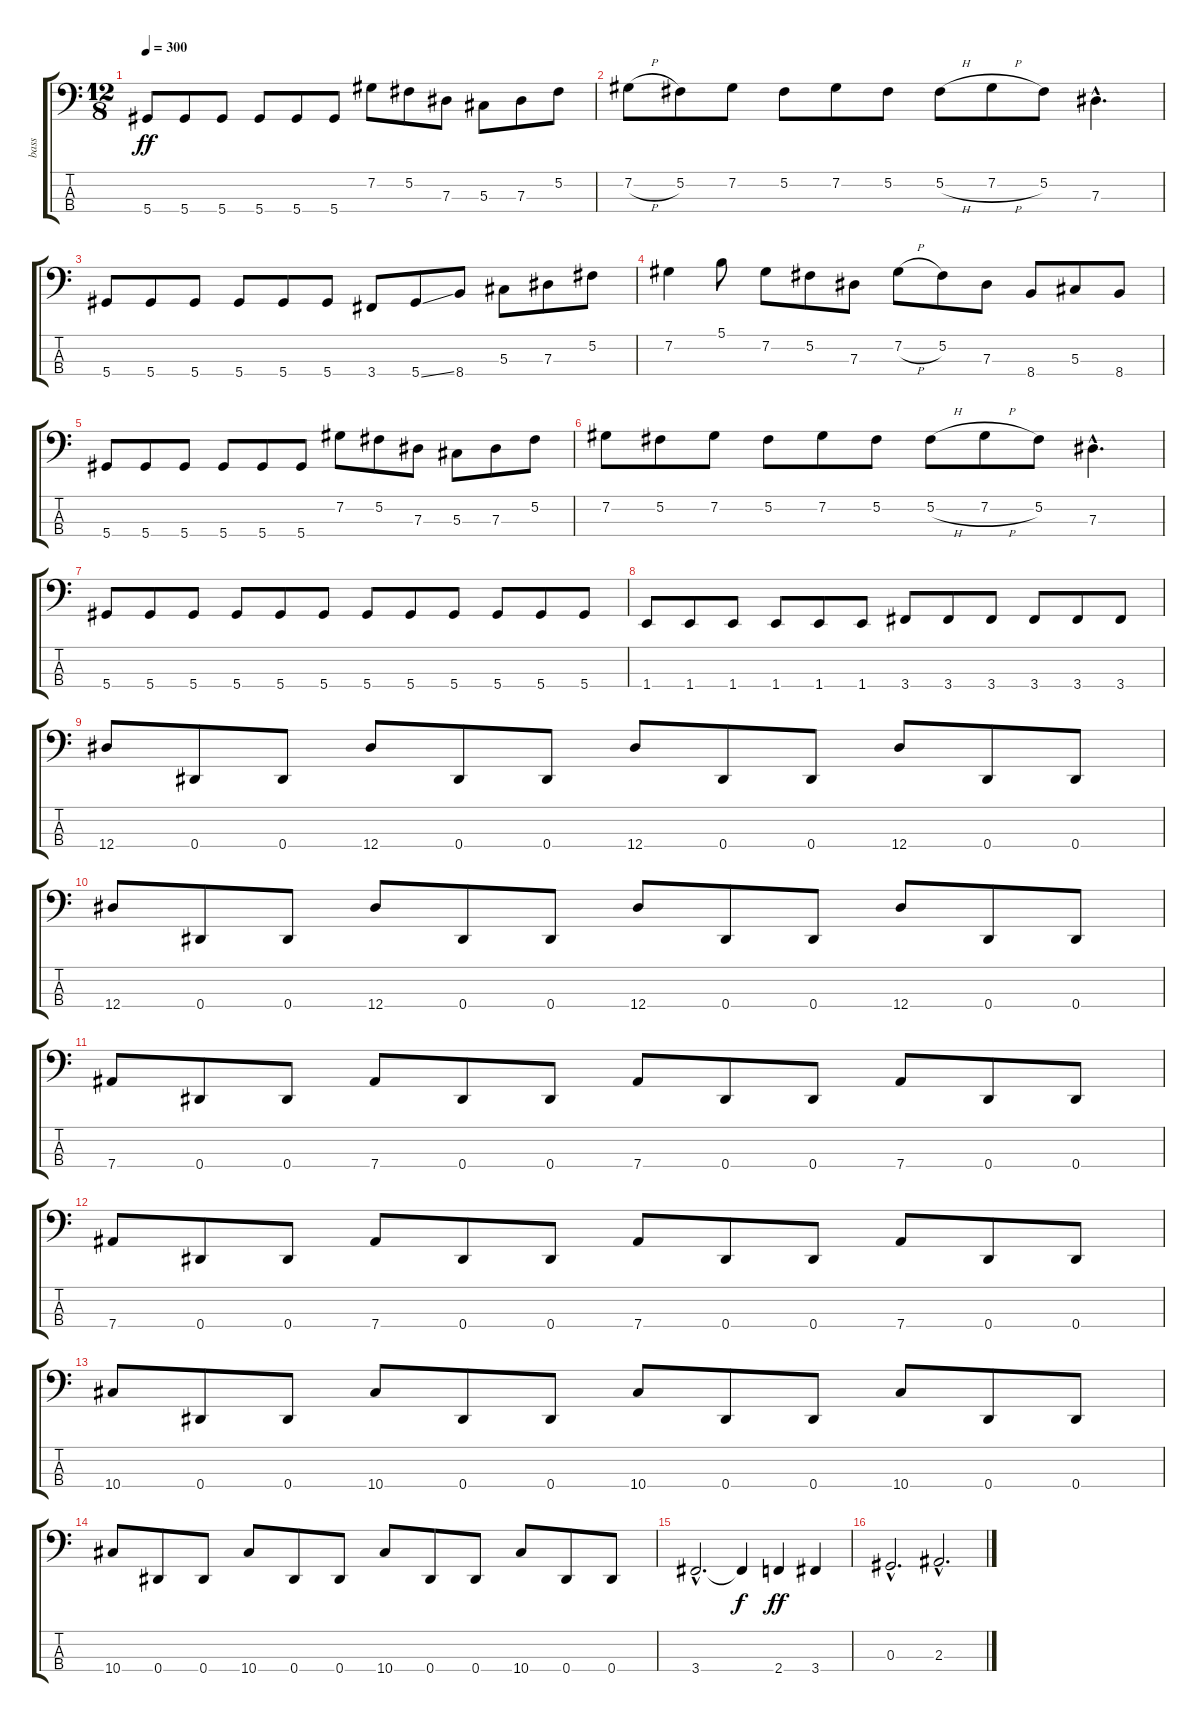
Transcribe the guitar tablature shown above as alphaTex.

\track ("bass" "bass") {instrument electricbassfinger}
\staff {score tabs}
\tuning (Gb2 Db2 Ab1 Eb1) {hide}
\ts (12 8)
\tempo 300
\clef f4
\ks c
5.4.8{dy ff} 5.4.8 5.4.8 5.4.8 5.4.8 5.4.8 7.2.8 5.2.8 7.3.8 5.3.8 7.3.8 5.2.8 |
7.2{h}.8 5.2.8 7.2.8 5.2.8 7.2.8 5.2.8 5.2{h}.8 7.2{h}.8 5.2.8 7.3{hac}.4{d} |
5.4.8 5.4.8 5.4.8 5.4.8 5.4.8 5.4.8 3.4.8 5.4{ss}.8 8.4.8 5.3.8 7.3.8 5.2.8 |
7.2.4 5.1.8 7.2.8 5.2.8 7.3.8 7.2{h}.8 5.2.8 7.3.8 8.4.8 5.3.8 8.4.8 |
5.4.8 5.4.8 5.4.8 5.4.8 5.4.8 5.4.8 7.2.8 5.2.8 7.3.8 5.3.8 7.3.8 5.2.8 |
7.2.8 5.2.8 7.2.8 5.2.8 7.2.8 5.2.8 5.2{h}.8 7.2{h}.8 5.2.8 7.3{hac}.4{d} |
5.4.8 5.4.8 5.4.8 5.4.8 5.4.8 5.4.8 5.4.8 5.4.8 5.4.8 5.4.8 5.4.8 5.4.8 |
1.4.8 1.4.8 1.4.8 1.4.8 1.4.8 1.4.8 3.4.8 3.4.8 3.4.8 3.4.8 3.4.8 3.4.8 |
12.4.8 0.4.8 0.4.8 12.4.8 0.4.8 0.4.8 12.4.8 0.4.8 0.4.8 12.4.8 0.4.8 0.4.8 |
12.4.8 0.4.8 0.4.8 12.4.8 0.4.8 0.4.8 12.4.8 0.4.8 0.4.8 12.4.8 0.4.8 0.4.8 |
7.4.8 0.4.8 0.4.8 7.4.8 0.4.8 0.4.8 7.4.8 0.4.8 0.4.8 7.4.8 0.4.8 0.4.8 |
7.4.8 0.4.8 0.4.8 7.4.8 0.4.8 0.4.8 7.4.8 0.4.8 0.4.8 7.4.8 0.4.8 0.4.8 |
10.4.8 0.4.8 0.4.8 10.4.8 0.4.8 0.4.8 10.4.8 0.4.8 0.4.8 10.4.8 0.4.8 0.4.8 |
10.4.8 0.4.8 0.4.8 10.4.8 0.4.8 0.4.8 10.4.8 0.4.8 0.4.8 10.4.8 0.4.8 0.4.8 |
3.4{hac}.2{d} 3.4{t}.4{dy f} 2.4.4{dy ff} 3.4.4 |
0.3{hac}.2{d} 2.3{hac}.2{d}
